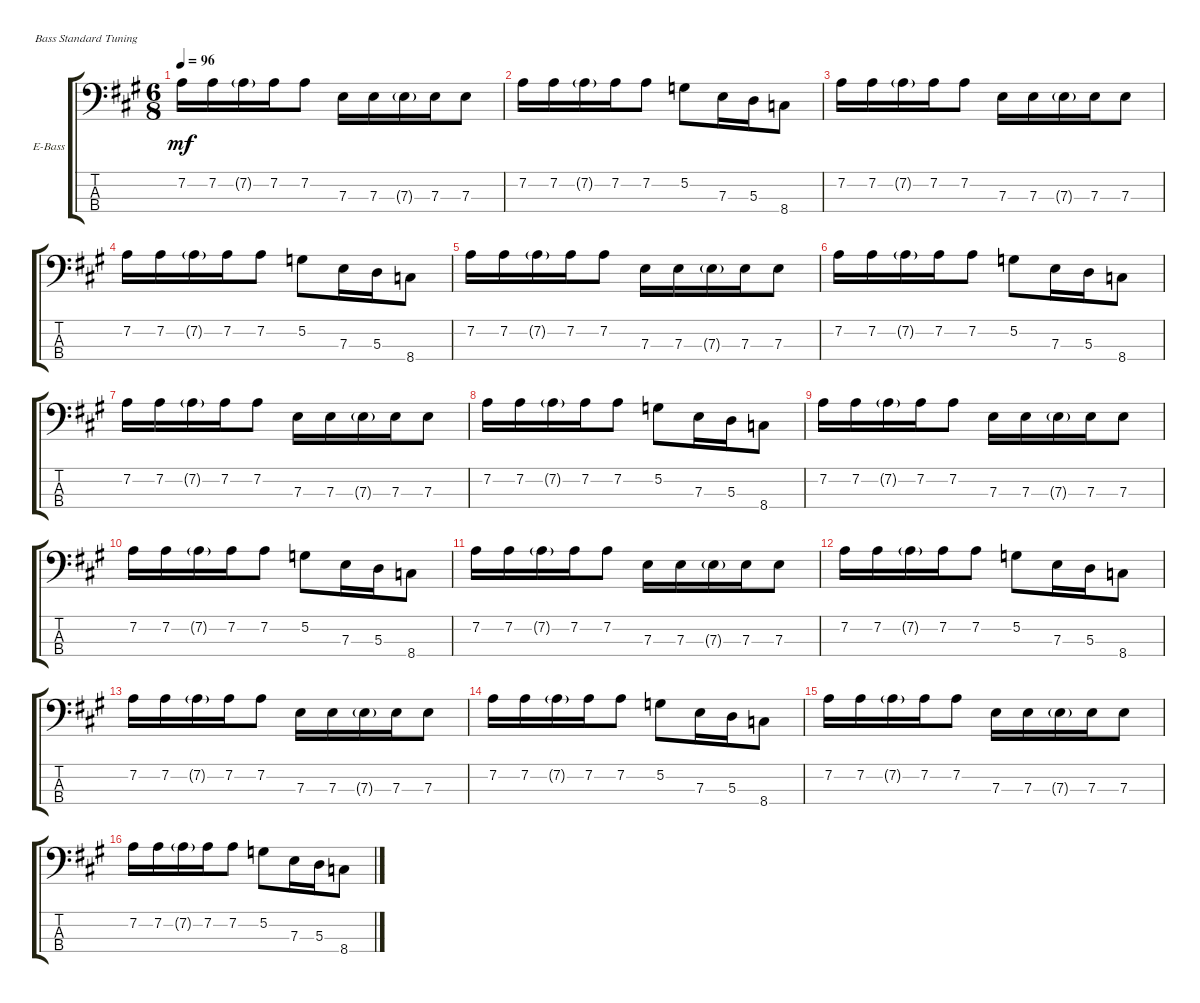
\bracketExtendMode groupsimilarinstruments
\firstSystemTrackNameOrientation horizontal
\otherSystemsTrackNameOrientation horizontal
\track ("Bass" "E-Bass") {instrument electricbassfinger}
\staff {score tabs}
\tuning (G2 D2 A1 E1)
\ts (6 8)
\tempo 96
\clef f4
\ks a
7.2.16{dy mf} 7.2.16 7.2{g}.16 7.2.16 7.2.8 7.3.16 7.3.16 7.3{g}.16 7.3.16 7.3.8 |
7.2.16 7.2.16 7.2{g}.16 7.2.16 7.2.8 5.2.8 7.3.16 5.3.16 8.4.8 |
7.2.16 7.2.16 7.2{g}.16 7.2.16 7.2.8 7.3.16 7.3.16 7.3{g}.16 7.3.16 7.3.8 |
7.2.16 7.2.16 7.2{g}.16 7.2.16 7.2.8 5.2.8 7.3.16 5.3.16 8.4.8 |
7.2.16 7.2.16 7.2{g}.16 7.2.16 7.2.8 7.3.16 7.3.16 7.3{g}.16 7.3.16 7.3.8 |
7.2.16 7.2.16 7.2{g}.16 7.2.16 7.2.8 5.2.8 7.3.16 5.3.16 8.4.8 |
7.2.16 7.2.16 7.2{g}.16 7.2.16 7.2.8 7.3.16 7.3.16 7.3{g}.16 7.3.16 7.3.8 |
7.2.16 7.2.16 7.2{g}.16 7.2.16 7.2.8 5.2.8 7.3.16 5.3.16 8.4.8 |
7.2.16 7.2.16 7.2{g}.16 7.2.16 7.2.8 7.3.16 7.3.16 7.3{g}.16 7.3.16 7.3.8 |
7.2.16 7.2.16 7.2{g}.16 7.2.16 7.2.8 5.2.8 7.3.16 5.3.16 8.4.8 |
7.2.16 7.2.16 7.2{g}.16 7.2.16 7.2.8 7.3.16 7.3.16 7.3{g}.16 7.3.16 7.3.8 |
7.2.16 7.2.16 7.2{g}.16 7.2.16 7.2.8 5.2.8 7.3.16 5.3.16 8.4.8 |
7.2.16 7.2.16 7.2{g}.16 7.2.16 7.2.8 7.3.16 7.3.16 7.3{g}.16 7.3.16 7.3.8 |
7.2.16 7.2.16 7.2{g}.16 7.2.16 7.2.8 5.2.8 7.3.16 5.3.16 8.4.8 |
7.2.16 7.2.16 7.2{g}.16 7.2.16 7.2.8 7.3.16 7.3.16 7.3{g}.16 7.3.16 7.3.8 |
7.2.16 7.2.16 7.2{g}.16 7.2.16 7.2.8 5.2.8 7.3.16 5.3.16 8.4.8
